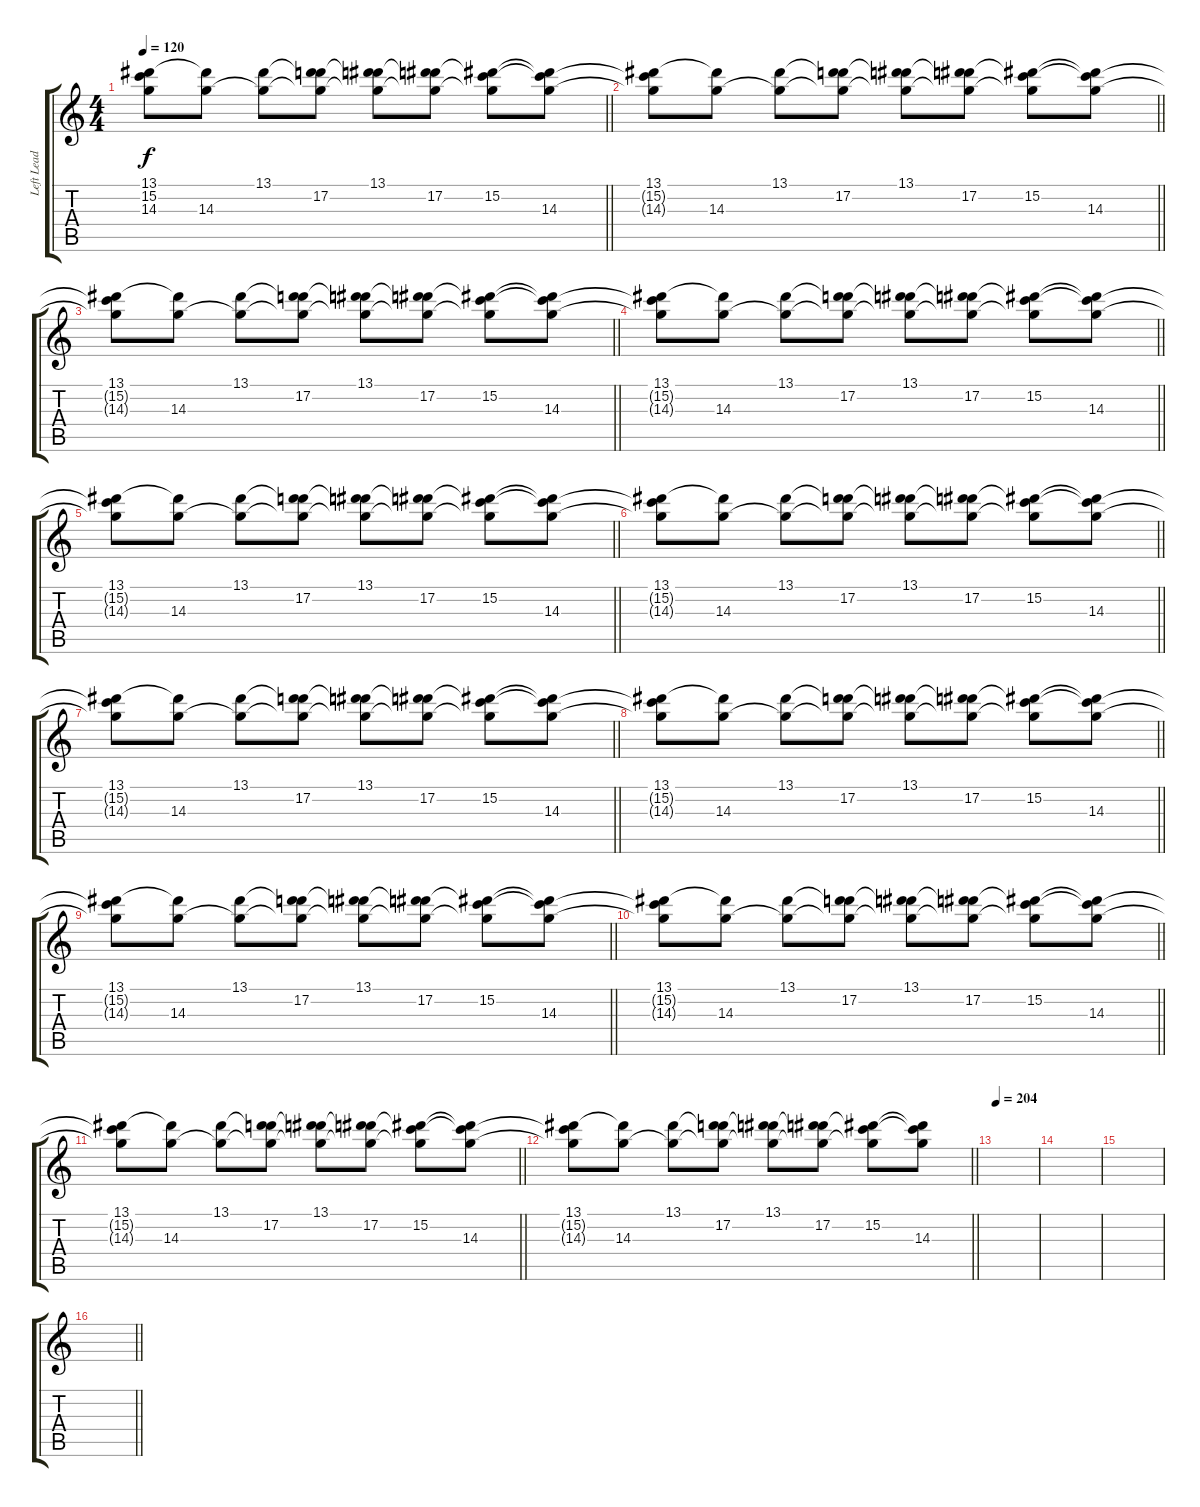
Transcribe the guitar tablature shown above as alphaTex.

\track ("Left Lead 1" "Left Lead ") {instrument distortionguitar}
\staff {score tabs}
\tuning (D4 A3 F3 C3 G2 C2) {hide}
\ts (4 4)
\tempo 120
\clef g2
\barLineRight lightlight
\ks c
(13.1 15.2{t} 14.3{t}).8{dy f} (13.1{t} 14.3).8 (13.1 14.3{t}).8 (13.1{t} 17.2 14.3{t}).8 (13.1 17.2{t} 14.3{t}).8 (13.1{t} 17.2 14.3{t}).8 (13.1{t} 15.2 14.3{t}).8 (13.1{t} 15.2{t} 14.3).8 |
\barLineRight lightlight
(13.1 15.2{t} 14.3{t}).8 (13.1{t} 14.3).8 (13.1 14.3{t}).8 (13.1{t} 17.2 14.3{t}).8 (13.1 17.2{t} 14.3{t}).8 (13.1{t} 17.2 14.3{t}).8 (13.1{t} 15.2 14.3{t}).8 (13.1{t} 15.2{t} 14.3).8 |
\barLineRight lightlight
(13.1 15.2{t} 14.3{t}).8 (13.1{t} 14.3).8 (13.1 14.3{t}).8 (13.1{t} 17.2 14.3{t}).8 (13.1 17.2{t} 14.3{t}).8 (13.1{t} 17.2 14.3{t}).8 (13.1{t} 15.2 14.3{t}).8 (13.1{t} 15.2{t} 14.3).8 |
\barLineRight lightlight
(13.1 15.2{t} 14.3{t}).8 (13.1{t} 14.3).8 (13.1 14.3{t}).8 (13.1{t} 17.2 14.3{t}).8 (13.1 17.2{t} 14.3{t}).8 (13.1{t} 17.2 14.3{t}).8 (13.1{t} 15.2 14.3{t}).8 (13.1{t} 15.2{t} 14.3).8 |
\section ("" "")
\barLineRight lightlight
(13.1 15.2{t} 14.3{t}).8 (13.1{t} 14.3).8 (13.1 14.3{t}).8 (13.1{t} 17.2 14.3{t}).8 (13.1 17.2{t} 14.3{t}).8 (13.1{t} 17.2 14.3{t}).8 (13.1{t} 15.2 14.3{t}).8 (13.1{t} 15.2{t} 14.3).8 |
\barLineRight lightlight
(13.1 15.2{t} 14.3{t}).8 (13.1{t} 14.3).8 (13.1 14.3{t}).8 (13.1{t} 17.2 14.3{t}).8 (13.1 17.2{t} 14.3{t}).8 (13.1{t} 17.2 14.3{t}).8 (13.1{t} 15.2 14.3{t}).8 (13.1{t} 15.2{t} 14.3).8 |
\barLineRight lightlight
(13.1 15.2{t} 14.3{t}).8 (13.1{t} 14.3).8 (13.1 14.3{t}).8 (13.1{t} 17.2 14.3{t}).8 (13.1 17.2{t} 14.3{t}).8 (13.1{t} 17.2 14.3{t}).8 (13.1{t} 15.2 14.3{t}).8 (13.1{t} 15.2{t} 14.3).8 |
\barLineRight lightlight
(13.1 15.2{t} 14.3{t}).8 (13.1{t} 14.3).8 (13.1 14.3{t}).8 (13.1{t} 17.2 14.3{t}).8 (13.1 17.2{t} 14.3{t}).8 (13.1{t} 17.2 14.3{t}).8 (13.1{t} 15.2 14.3{t}).8 (13.1{t} 15.2{t} 14.3).8 |
\section ("" "")
\barLineRight lightlight
(13.1 15.2{t} 14.3{t}).8 (13.1{t} 14.3).8 (13.1 14.3{t}).8 (13.1{t} 17.2 14.3{t}).8 (13.1 17.2{t} 14.3{t}).8 (13.1{t} 17.2 14.3{t}).8 (13.1{t} 15.2 14.3{t}).8 (13.1{t} 15.2{t} 14.3).8 |
\barLineRight lightlight
(13.1 15.2{t} 14.3{t}).8 (13.1{t} 14.3).8 (13.1 14.3{t}).8 (13.1{t} 17.2 14.3{t}).8 (13.1 17.2{t} 14.3{t}).8 (13.1{t} 17.2 14.3{t}).8 (13.1{t} 15.2 14.3{t}).8 (13.1{t} 15.2{t} 14.3).8 |
\barLineRight lightlight
(13.1 15.2{t} 14.3{t}).8 (13.1{t} 14.3).8 (13.1 14.3{t}).8 (13.1{t} 17.2 14.3{t}).8 (13.1 17.2{t} 14.3{t}).8 (13.1{t} 17.2 14.3{t}).8 (13.1{t} 15.2 14.3{t}).8 (13.1{t} 15.2{t} 14.3).8 |
\barLineRight lightlight
(13.1 15.2{t} 14.3{t}).8 (13.1{t} 14.3).8 (13.1 14.3{t}).8 (13.1{t} 17.2 14.3{t}).8 (13.1 17.2{t} 14.3{t}).8 (13.1{t} 17.2 14.3{t}).8 (13.1{t} 15.2 14.3{t}).8 (13.1{t} 15.2{t} 14.3).8 |
\section ("" "")
\tempo 204
|
|
|
\barLineRight lightlight
